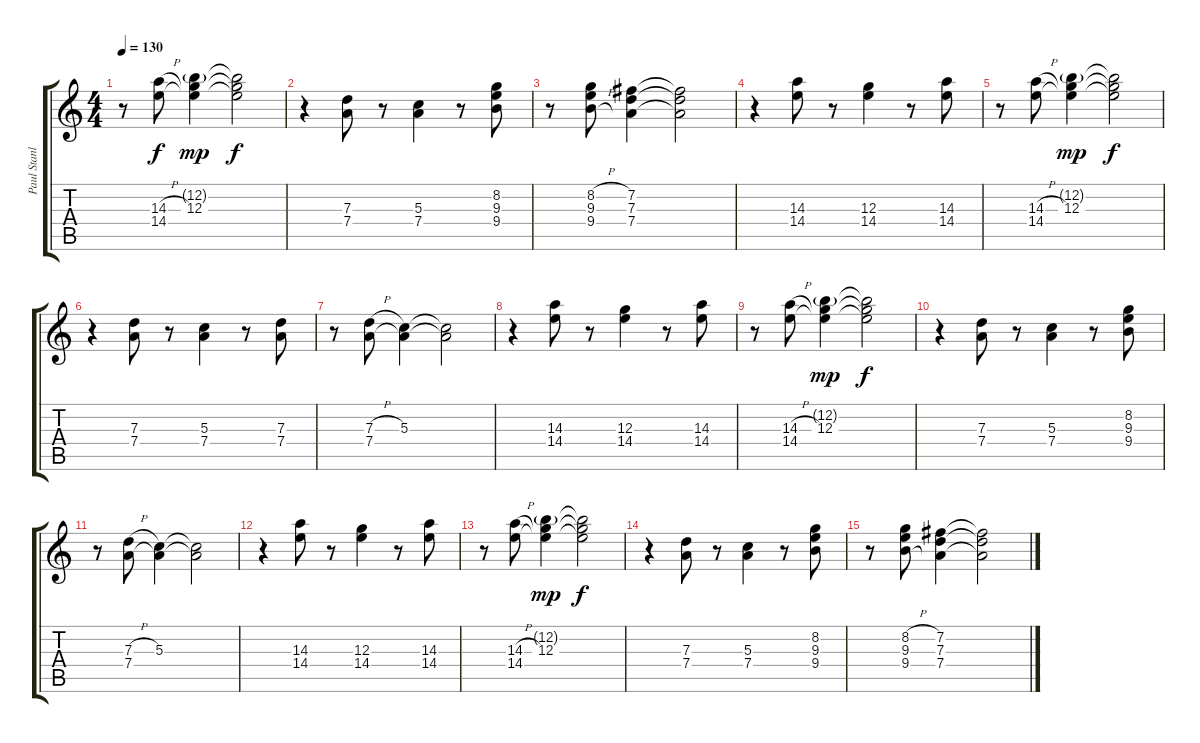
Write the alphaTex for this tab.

\track ("Paul Stanley" "Paul Stanl") {instrument overdrivenguitar}
\staff {score tabs}
\tuning (E4 B3 G3 D3 A2 E2) {hide}
\ts (4 4)
\tempo 130
\clef g2
\ks c
r.8{dy f} (14.3{h} 14.4).8 (12.2{g} 12.3 14.4{t}).4{dy mp} (12.2{t} 12.3{t} 14.4{t}).2{dy f} |
r.4 (7.3 7.4).8 r.8 (5.3 7.4).4 r.8 (8.2 9.3 9.4).8 |
r.8 (8.2{h} 9.3{h} 9.4{h}).8 (7.2 7.3 7.4).4 (7.2{t} 7.3{t} 7.4{t}).2 |
r.4 (14.3 14.4).8 r.8 (12.3 14.4).4 r.8 (14.3 14.4).8 |
r.8 (14.3{h} 14.4).8 (12.2{g} 12.3 14.4{t}).4{dy mp} (12.2{t} 12.3{t} 14.4{t}).2{dy f} |
r.4 (7.3 7.4).8 r.8 (5.3 7.4).4 r.8 (7.3 7.4).8 |
r.8 (7.3{h} 7.4).8 (5.3 7.4{t}).4 (5.3{t} 7.4{t}).2 |
r.4{volume 14} (14.3 14.4).8 r.8 (12.3 14.4).4 r.8 (14.3 14.4).8 |
r.8{volume 12} (14.3{h} 14.4).8 (12.2{g} 12.3 14.4{t}).4{dy mp} (12.2{t} 12.3{t} 14.4{t}).2{dy f} |
r.4{volume 10} (7.3 7.4).8 r.8 (5.3 7.4).4 r.8 (8.2 9.3 9.4).8 |
r.8{volume 8} (7.3{h} 7.4).8 (5.3 7.4{t}).4 (5.3{t} 7.4{t}).2 |
r.4{volume 6} (14.3 14.4).8 r.8 (12.3 14.4).4 r.8 (14.3 14.4).8 |
r.8{volume 4} (14.3{h} 14.4).8 (12.2{g} 12.3 14.4{t}).4{dy mp} (12.2{t} 12.3{t} 14.4{t}).2{dy f} |
r.4{volume 2} (7.3 7.4).8 r.8 (5.3 7.4).4 r.8 (8.2 9.3 9.4).8 |
r.8{volume 0} (8.2{h} 9.3{h} 9.4{h}).8 (7.2 7.3 7.4).4 (7.2{t} 7.3{t} 7.4{t}).2
